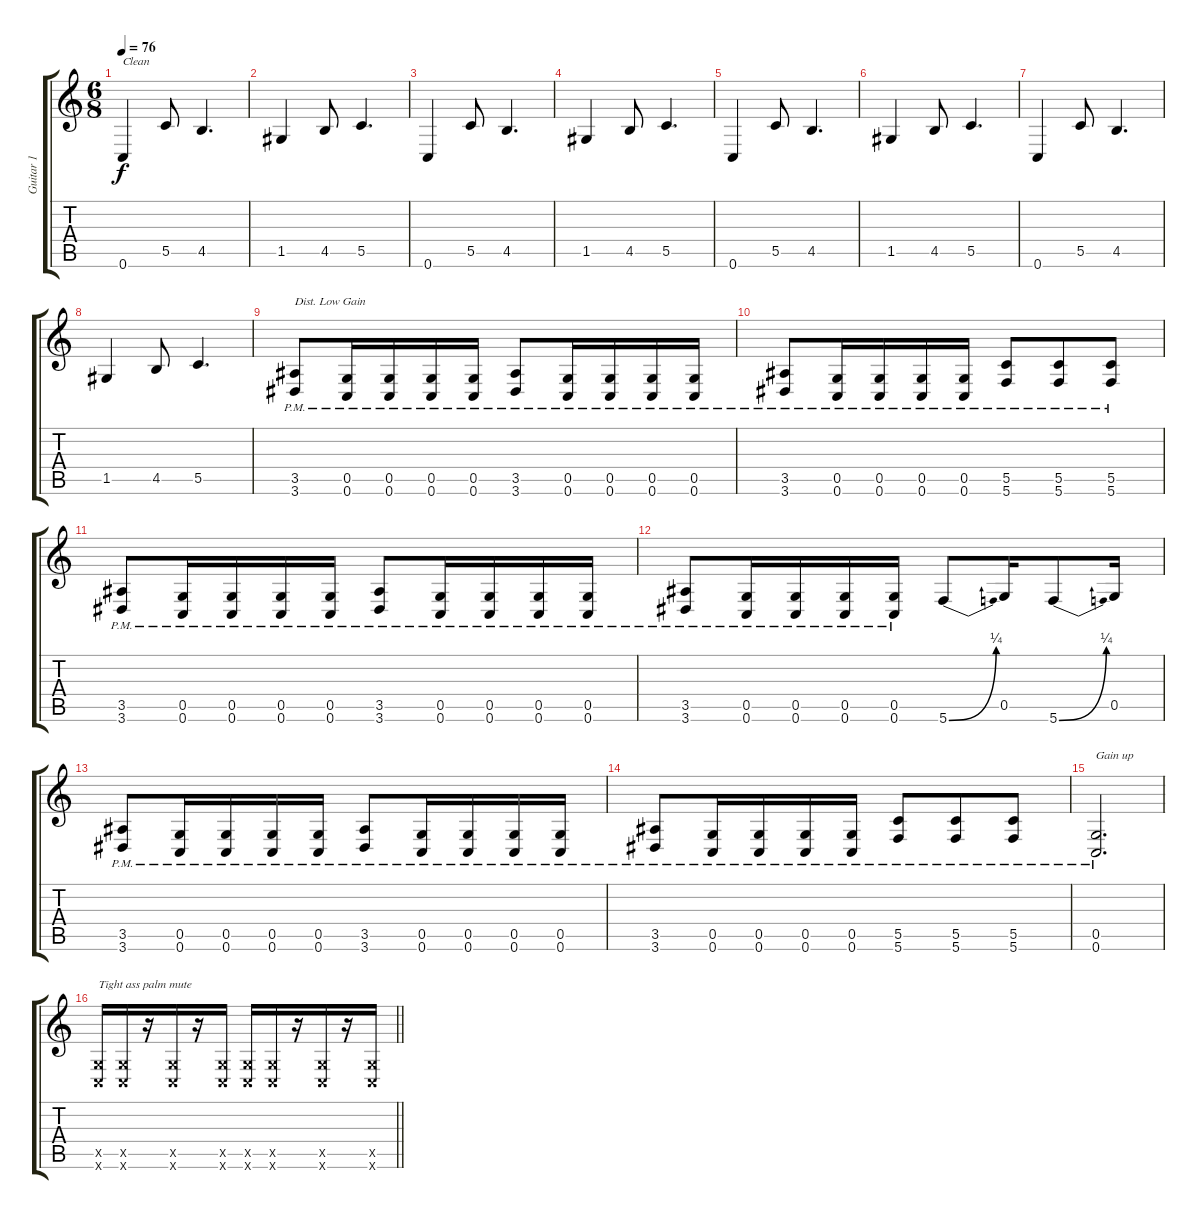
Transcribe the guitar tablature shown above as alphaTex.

\track ("Guitar 1" "Guitar 1") {instrument distortionguitar}
\staff {score tabs}
\tuning (E4 C4 G3 C3 G2 C2) {hide}
\ts (6 8)
\tempo 76
\clef g2
\ks c
0.6.4{txt "Clean" dy f instrument electricguitarclean} 5.5.8 4.5.4{d} |
1.5.4 4.5.8 5.5.4{d} |
0.6.4 5.5.8 4.5.4{d} |
1.5.4 4.5.8 5.5.4{d} |
0.6.4 5.5.8 4.5.4{d} |
1.5.4 4.5.8 5.5.4{d} |
0.6.4 5.5.8 4.5.4{d} |
1.5.4 4.5.8 5.5.4{d} |
(3.5{pm} 3.6{pm}).8{txt "Dist. Low Gain"} (0.5{pm} 0.6{pm}).16 (0.5{pm} 0.6{pm}).16 (0.5{pm} 0.6{pm}).16 (0.5{pm} 0.6{pm}).16 (3.5{pm} 3.6{pm}).8 (0.5{pm} 0.6{pm}).16 (0.5{pm} 0.6{pm}).16 (0.5{pm} 0.6{pm}).16 (0.5{pm} 0.6{pm}).16 |
(3.5{pm} 3.6{pm}).8 (0.5{pm} 0.6{pm}).16 (0.5{pm} 0.6{pm}).16 (0.5{pm} 0.6{pm}).16 (0.5{pm} 0.6{pm}).16 (5.5{pm} 5.6{pm}).8 (5.5{pm} 5.6{pm}).8 (5.5{pm} 5.6{pm}).8 |
(3.5{pm} 3.6{pm}).8 (0.5{pm} 0.6{pm}).16 (0.5{pm} 0.6{pm}).16 (0.5{pm} 0.6{pm}).16 (0.5{pm} 0.6{pm}).16 (3.5{pm} 3.6{pm}).8 (0.5{pm} 0.6{pm}).16 (0.5{pm} 0.6{pm}).16 (0.5{pm} 0.6{pm}).16 (0.5{pm} 0.6{pm}).16 |
(3.5{pm} 3.6{pm}).8 (0.5{pm} 0.6{pm}).16 (0.5{pm} 0.6{pm}).16 (0.5{pm} 0.6{pm}).16 (0.5{pm} 0.6{pm}).16 5.6{be (bend 0 0 60 1)}.8 0.5.16 5.6{be (bend 0 0 60 1)}.8 0.5.16 |
(3.5{pm} 3.6{pm}).8 (0.5{pm} 0.6{pm}).16 (0.5{pm} 0.6{pm}).16 (0.5{pm} 0.6{pm}).16 (0.5{pm} 0.6{pm}).16 (3.5{pm} 3.6{pm}).8 (0.5{pm} 0.6{pm}).16 (0.5{pm} 0.6{pm}).16 (0.5{pm} 0.6{pm}).16 (0.5{pm} 0.6{pm}).16 |
(3.5{pm} 3.6{pm}).8 (0.5{pm} 0.6{pm}).16 (0.5{pm} 0.6{pm}).16 (0.5{pm} 0.6{pm}).16 (0.5{pm} 0.6{pm}).16 (5.5{pm} 5.6{pm}).8 (5.5{pm} 5.6{pm}).8 (5.5{pm} 5.6{pm}).8 |
(0.5{pm} 0.6{pm}).2{d txt "Gain up"} |
\barLineRight lightlight
(0.5{x} 0.6{x}).16{txt "Tight ass palm mute" instrument distortionguitar} (0.5{x} 0.6{x}).16 r.16 (0.5{x} 0.6{x}).16 r.16 (0.5{x} 0.6{x}).16 (0.5{x} 0.6{x}).16 (0.5{x} 0.6{x}).16 r.16 (0.5{x} 0.6{x}).16 r.16 (0.5{x} 0.6{x}).16
